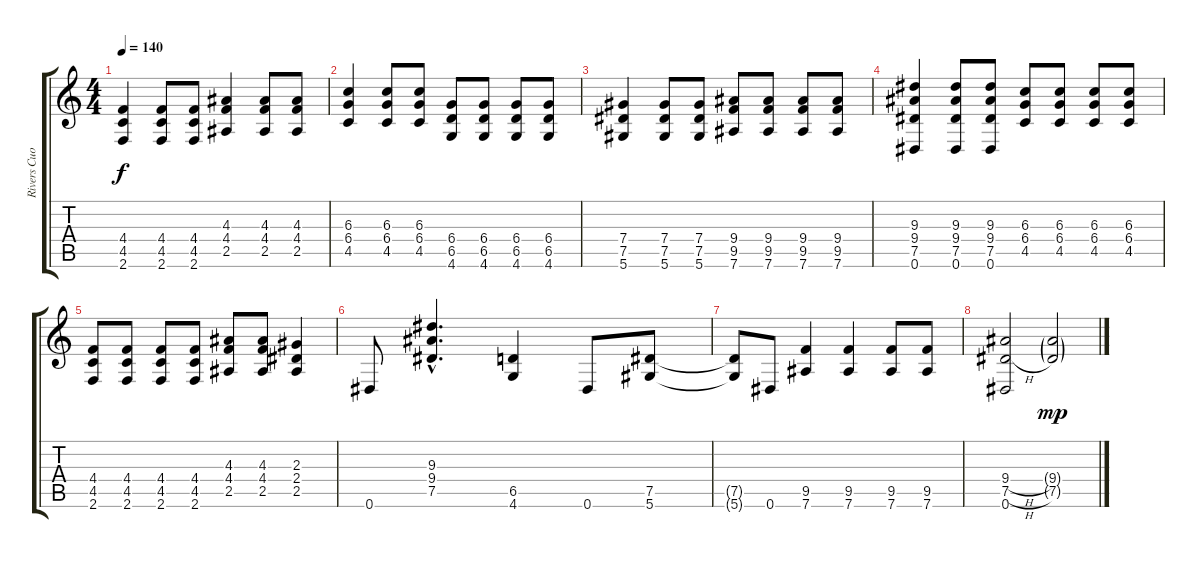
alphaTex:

\track ("Rivers Cuomo" "Rivers Cuo") {instrument distortionguitar}
\staff {score tabs}
\tuning (Eb4 Bb3 Gb3 Db3 Ab2 Eb2) {hide}
\ts (4 4)
\tempo 140
\clef g2
\ks c
(4.4 4.5 2.6).4{dy f} (4.4 4.5 2.6).8 (4.4 4.5 2.6).8 (4.3 4.4 2.5).4 (4.3 4.4 2.5).8 (4.3 4.4 2.5).8 |
(6.3 6.4 4.5).4 (6.3 6.4 4.5).8 (6.3 6.4 4.5).8 (6.4 6.5 4.6).8 (6.4 6.5 4.6).8 (6.4 6.5 4.6).8 (6.4 6.5 4.6).8 |
(7.4 7.5 5.6).4 (7.4 7.5 5.6).8 (7.4 7.5 5.6).8 (9.4 9.5 7.6).8 (9.4 9.5 7.6).8 (9.4 9.5 7.6).8 (9.4 9.5 7.6).8 |
(9.3 9.4 7.5 0.6).4 (9.3 9.4 7.5 0.6).8 (9.3 9.4 7.5 0.6).8 (6.3 6.4 4.5).8 (6.3 6.4 4.5).8 (6.3 6.4 4.5).8 (6.3 6.4 4.5).8 |
(4.4 4.5 2.6).8 (4.4 4.5 2.6).8 (4.4 4.5 2.6).8 (4.4 4.5 2.6).8 (4.3 4.4 2.5).8 (4.3 4.4 2.5).8 (2.3 2.4 2.5).4 |
0.6.8 (9.3{hac} 9.4{hac} 7.5{hac}).4{d} (6.5 4.6).4 0.6.8 (7.5 5.6).8 |
(7.5{t} 5.6{t}).8 0.6.8 (9.5 7.6).4 (9.5 7.6).4 (9.5 7.6).8 (9.5 7.6).8 |
(9.4{h} 7.5{h} 0.6).2 (9.4{g} 7.5{g}).2{dy mp}
